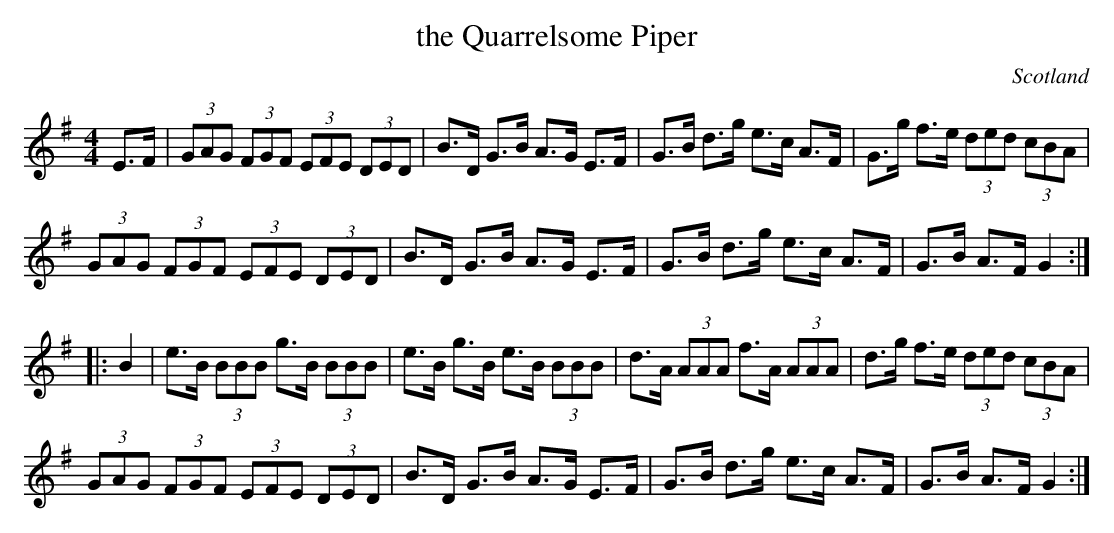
X:1
T:the Quarrelsome Piper
M:4/4
O:Scotland
K:G major
E>F|\
(3GAG (3FGF (3EFE (3DED|B>D G>B A>G E>F|\
G>B d>g e>c A>F|G>g f>e (3ded (3cBA|
(3GAG (3FGF (3EFE (3DED|B>D G>B A>G E>F|\
G>B d>g e>c A>F|G>B A>F G2::
B2|\
e>B (3BBB g>B (3BBB|e>B g>B e>B (3BBB|\
d>A (3AAA f>A (3AAA|d>g f>e (3ded (3cBA|
(3GAG (3FGF (3EFE (3DED|B>D G>B A>G E>F|\
G>B d>g e>c A>F|G>B A>F G2:|
